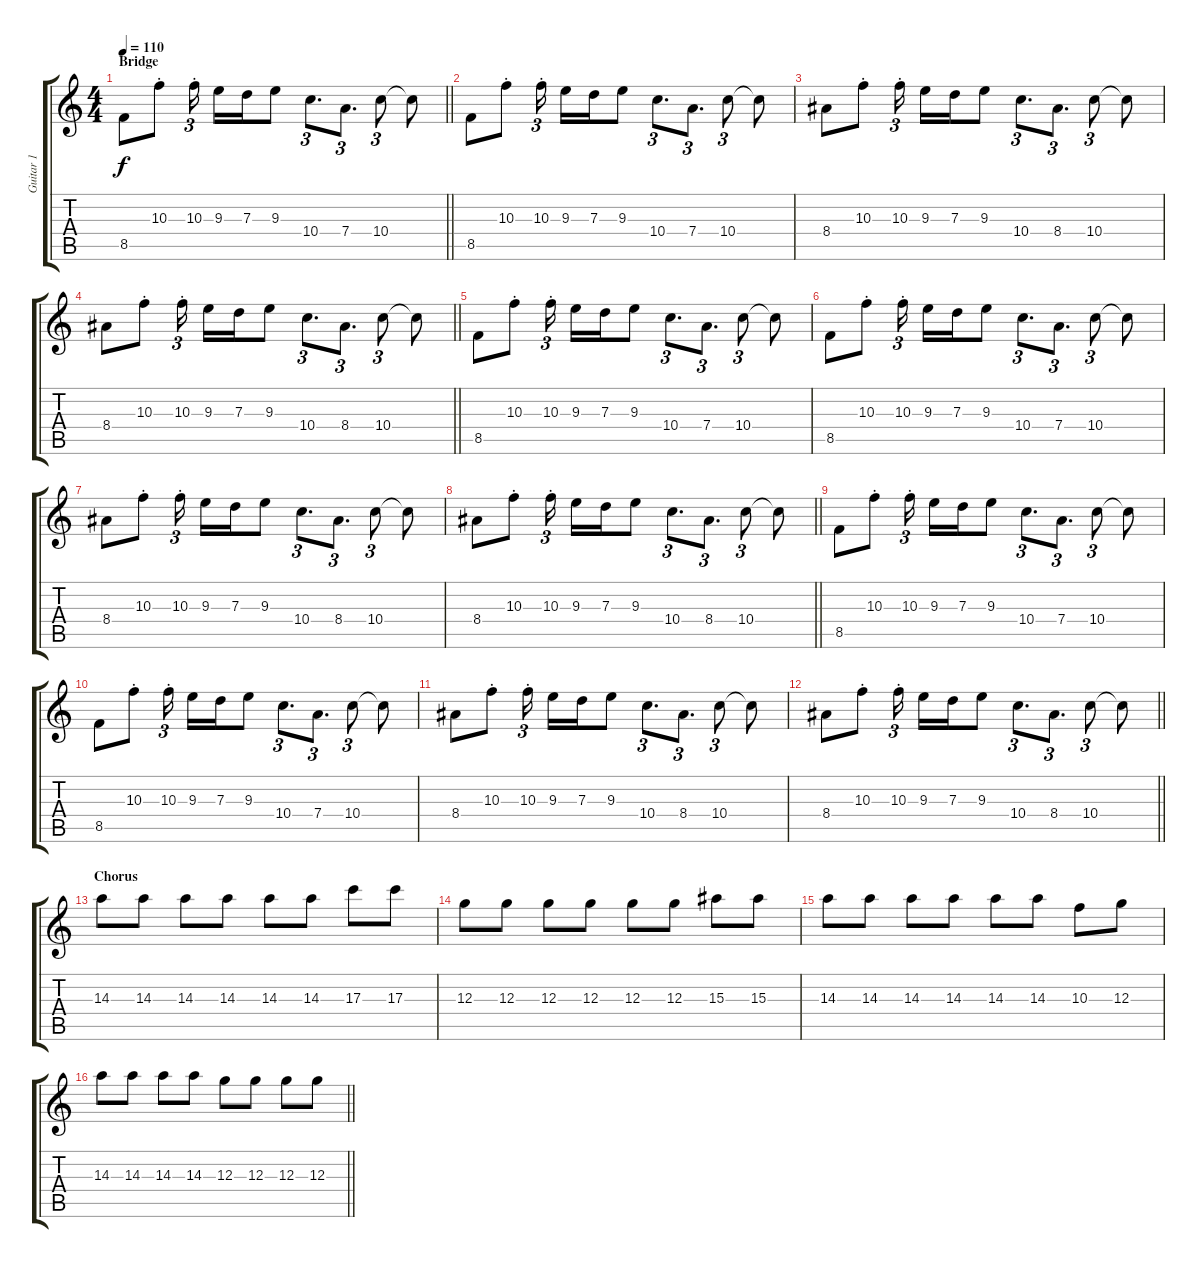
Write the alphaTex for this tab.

\track ("Guitar 1" "Guitar 1") {instrument overdrivenguitar}
\staff {score tabs}
\tuning (E4 B3 G3 D3 A2 E2) {hide}
\ts (4 4)
\section ("" "Bridge")
\tempo 110
\clef g2
\barLineRight lightlight
\ks c
8.5.8{dy f} 10.3{st}.8 10.3{st}.16{tu (3 2)} 9.3.16 7.3.16 9.3.8 10.4.8{d tu (3 2)} 7.4.8{d tu (3 2)} 10.4.8{tu (3 2)} 10.4{t}.8 |
8.5.8 10.3{st}.8 10.3{st}.16{tu (3 2)} 9.3.16 7.3.16 9.3.8 10.4.8{d tu (3 2)} 7.4.8{d tu (3 2)} 10.4.8{tu (3 2)} 10.4{t}.8 |
8.4.8 10.3{st}.8 10.3{st}.16{tu (3 2)} 9.3.16 7.3.16 9.3.8 10.4.8{d tu (3 2)} 8.4.8{d tu (3 2)} 10.4.8{tu (3 2)} 10.4{t}.8 |
\barLineRight lightlight
8.4.8 10.3{st}.8 10.3{st}.16{tu (3 2)} 9.3.16 7.3.16 9.3.8 10.4.8{d tu (3 2)} 8.4.8{d tu (3 2)} 10.4.8{tu (3 2)} 10.4{t}.8 |
8.5.8 10.3{st}.8 10.3{st}.16{tu (3 2)} 9.3.16 7.3.16 9.3.8 10.4.8{d tu (3 2)} 7.4.8{d tu (3 2)} 10.4.8{tu (3 2)} 10.4{t}.8 |
8.5.8 10.3{st}.8 10.3{st}.16{tu (3 2)} 9.3.16 7.3.16 9.3.8 10.4.8{d tu (3 2)} 7.4.8{d tu (3 2)} 10.4.8{tu (3 2)} 10.4{t}.8 |
8.4.8 10.3{st}.8 10.3{st}.16{tu (3 2)} 9.3.16 7.3.16 9.3.8 10.4.8{d tu (3 2)} 8.4.8{d tu (3 2)} 10.4.8{tu (3 2)} 10.4{t}.8 |
\barLineRight lightlight
8.4.8 10.3{st}.8 10.3{st}.16{tu (3 2)} 9.3.16 7.3.16 9.3.8 10.4.8{d tu (3 2)} 8.4.8{d tu (3 2)} 10.4.8{tu (3 2)} 10.4{t}.8 |
8.5.8 10.3{st}.8 10.3{st}.16{tu (3 2)} 9.3.16 7.3.16 9.3.8 10.4.8{d tu (3 2)} 7.4.8{d tu (3 2)} 10.4.8{tu (3 2)} 10.4{t}.8 |
8.5.8 10.3{st}.8 10.3{st}.16{tu (3 2)} 9.3.16 7.3.16 9.3.8 10.4.8{d tu (3 2)} 7.4.8{d tu (3 2)} 10.4.8{tu (3 2)} 10.4{t}.8 |
8.4.8 10.3{st}.8 10.3{st}.16{tu (3 2)} 9.3.16 7.3.16 9.3.8 10.4.8{d tu (3 2)} 8.4.8{d tu (3 2)} 10.4.8{tu (3 2)} 10.4{t}.8 |
\barLineRight lightlight
8.4.8 10.3{st}.8 10.3{st}.16{tu (3 2)} 9.3.16 7.3.16 9.3.8 10.4.8{d tu (3 2)} 8.4.8{d tu (3 2)} 10.4.8{tu (3 2)} 10.4{t}.8 |
\section ("" "Chorus")
14.3.8 14.3.8 14.3.8 14.3.8 14.3.8 14.3.8 17.3.8 17.3.8 |
12.3.8 12.3.8 12.3.8 12.3.8 12.3.8 12.3.8 15.3.8 15.3.8 |
14.3.8 14.3.8 14.3.8 14.3.8 14.3.8 14.3.8 10.3.8 12.3.8 |
\barLineRight lightlight
14.3.8 14.3.8 14.3.8 14.3.8 12.3.8 12.3.8 12.3.8 12.3.8
